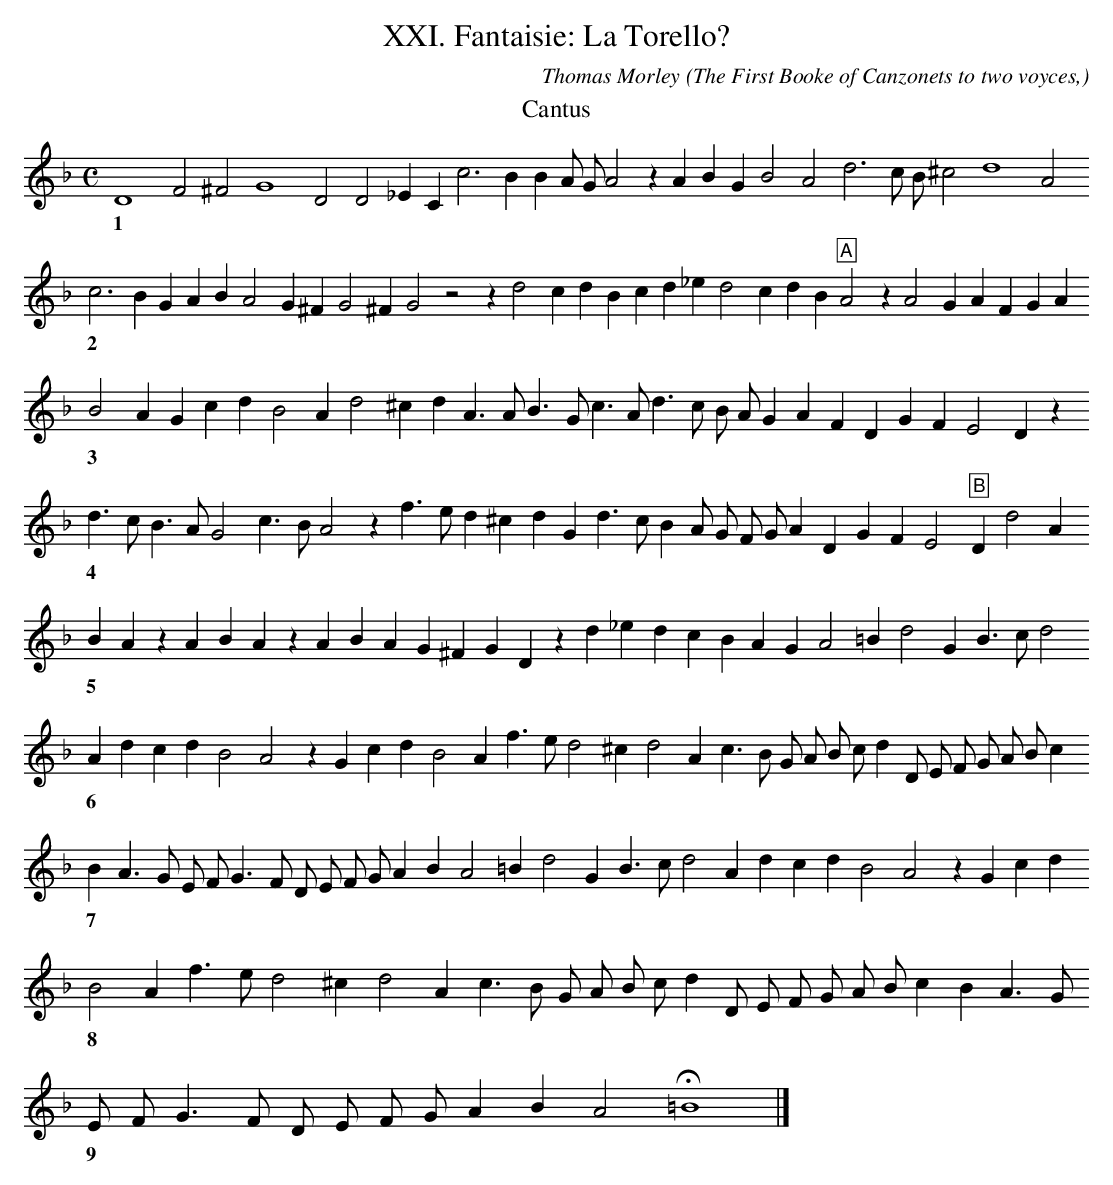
X:1
T:XXI. Fantaisie: La Torello?
O: The First Booke of Canzonets to two voyces,
C: Thomas Morley
M:C
L:1/4
K: F
T:Cantus
L:1/4
D4 F2 ^F2 G4 D2 D2 _E C c3 B B A/ G/ A2 z A B G B2 A2 d3 c/ B/ ^c2 d4 A2
w:1
c3 B G A B A2 G ^F G2 ^F G2 z2 z d2 c d B c d _e d2 c d B "A"A2 z A2 G A F G A
w:2
B2 A G c d B2 A d2 ^c d A > A B > G c > A d > c B/ A/ G A F D G F E2 D z
w:3
d > c B > A G2 c > B A2 z f > e d ^c d G d > c B  A/ G/ F/ G/ A D G F E2 "B"D d2 A
w:4
B A z A B A z A B A G ^F G D z d _e d c B A G A2 =B d2 G B > c d2
w:5
A d c d B2 A2 z G c d B2 A f > e d2 ^c d2 A c > B G/ A/ B/ c/ d D/ E/ F/ G/ A/ B/ c
w:6
B A > G E/ F/ G > F D/ E/ F/ G/ A B A2 =B d2 G B > c d2 A d c d B2 A2 z G c d
w:7
B2 A f > e d2 ^c d2 A c > B G/ A/ B/ c/ d D/ E/ F/ G/ A/ B/ c B A > G
w:8
 E/ F/ G > F D/ E/ F/ G/ A B A2 H=B4 |]
w:9
